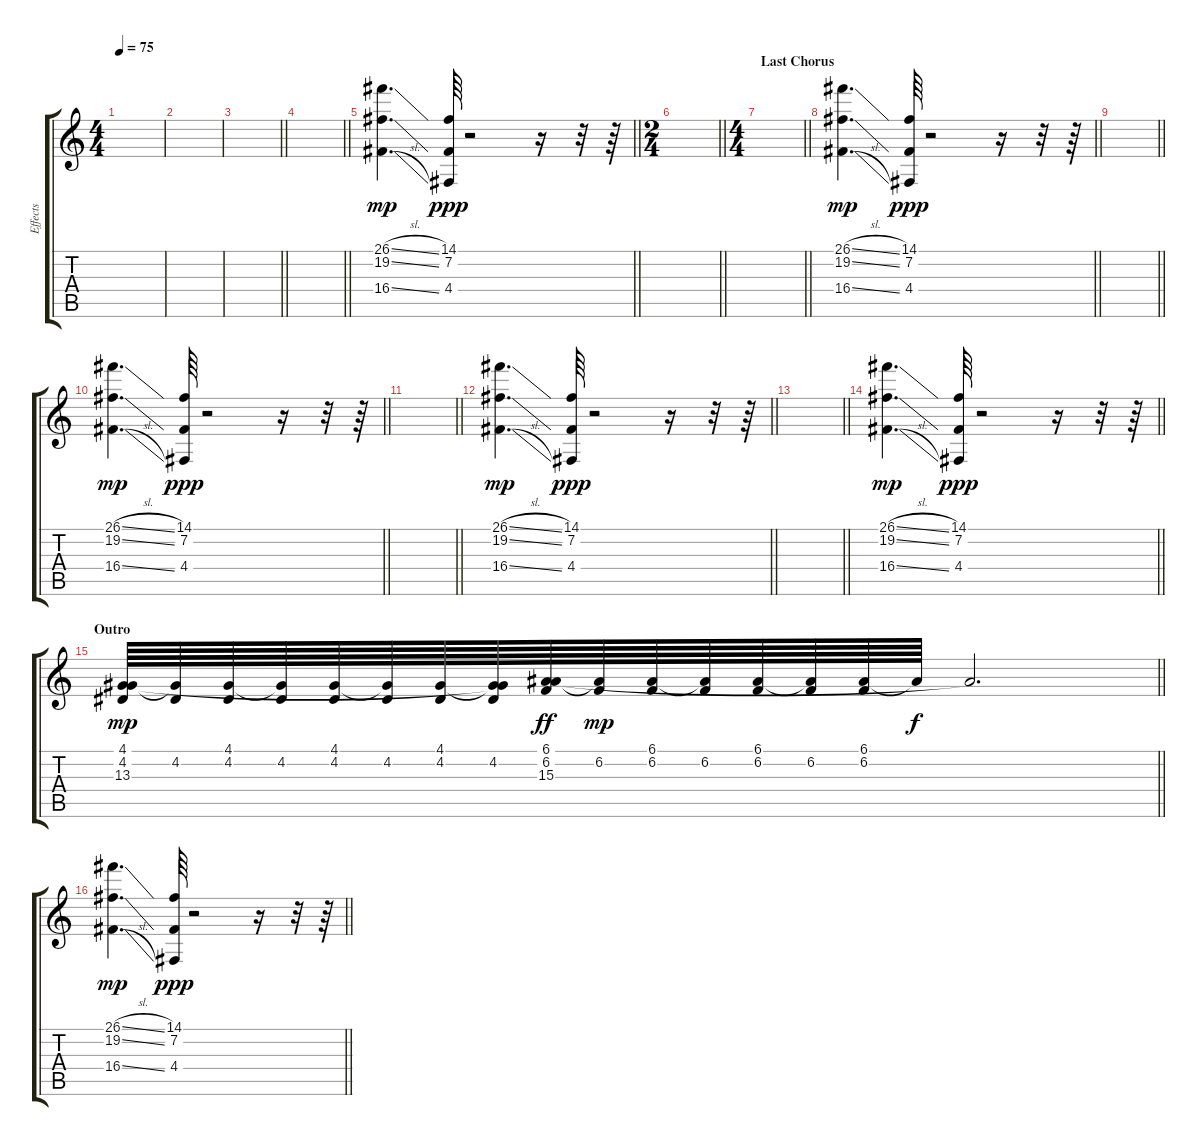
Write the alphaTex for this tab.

\track ("Effects" "Effects") {instrument cello}
\staff {score tabs}
\tuning (E4 B3 G3 D3 A2 E2) {hide}
\ts (4 4)
\tempo 75
\clef g2
\ks c
|
|
\barLineRight lightlight
|
\barLineRight lightlight
|
\barLineRight lightlight
(26.1{sl} 19.2{sl} 16.4{sl}).4{d dy mp volume 7 instrument cello} (14.1 7.2 4.4).64{dy ppp} r.2 r.16 r.32 r.64 |
\ts (2 4)
\barLineRight lightlight
|
\ts (4 4)
\section ("" "Last Chorus")
\barLineRight lightlight
|
\barLineRight lightlight
(26.1{sl} 19.2{sl} 16.4{sl}).4{d dy mp volume 7 instrument cello} (14.1 7.2 4.4).64{dy ppp} r.2 r.16 r.32 r.64 |
\barLineRight lightlight
|
\barLineRight lightlight
(26.1{sl} 19.2{sl} 16.4{sl}).4{d dy mp volume 7 instrument cello} (14.1 7.2 4.4).64{dy ppp} r.2 r.16 r.32 r.64 |
\barLineRight lightlight
|
\barLineRight lightlight
(26.1{sl} 19.2{sl} 16.4{sl}).4{d dy mp volume 7 instrument cello} (14.1 7.2 4.4).64{dy ppp} r.2 r.16 r.32 r.64 |
\barLineRight lightlight
|
\barLineRight lightlight
(26.1{sl} 19.2{sl} 16.4{sl}).4{d dy mp volume 7 instrument cello} (14.1 7.2 4.4).64{dy ppp} r.2 r.16 r.32 r.64 |
\section ("" "Outro")
\barLineRight lightlight
(4.1 4.2 13.3).64{dy mp volume 6 instrument lead2sawtooth} (4.1{t} 4.2).64 (4.1 4.2).64 (4.1{t} 4.2).64 (4.1 4.2).64 (4.1{t} 4.2).64 (4.1 4.2).64 (4.1{t} 4.2 13.3{t}).64 (6.1 6.2 15.3).64{dy ff} (6.1{t} 6.2).64{dy mp} (6.1 6.2).64 (6.1{t} 6.2).64 (6.1 6.2).64 (6.1{t} 6.2).64 (6.1 6.2).64 6.1{t}.64{dy f} 15.3{t}.2{d} |
\barLineRight lightlight
(26.1{sl} 19.2{sl} 16.4{sl}).4{d dy mp volume 7 instrument cello} (14.1 7.2 4.4).64{dy ppp} r.2 r.16 r.32 r.64
